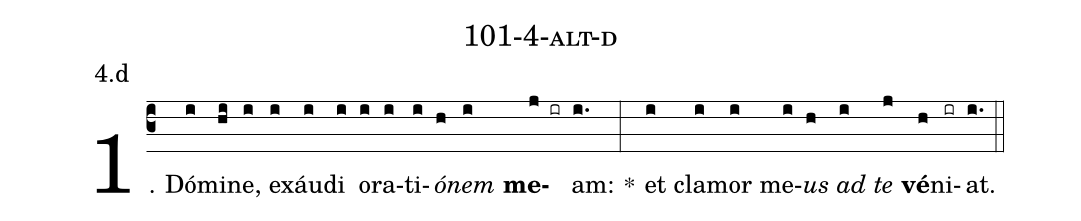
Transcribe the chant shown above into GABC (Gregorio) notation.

name: 101-4-alt-d;
annotation: 4.d;
%%
(c3)1. Dó(i)mi(hi)ne,(i) ex(i)áu(i)di(i) o(i)ra(i)ti(i)<i>ó</i>(h)<i>nem</i>(i) <b>me</b>(j ir)am:(i.) *(:) et(i) cla(i)mor(i) me(i)<i>us</i>(h) <i>ad</i>(i) <i>te</i>(j) <b>vé</b>(h)ni(ir)at.(i.) (::)
